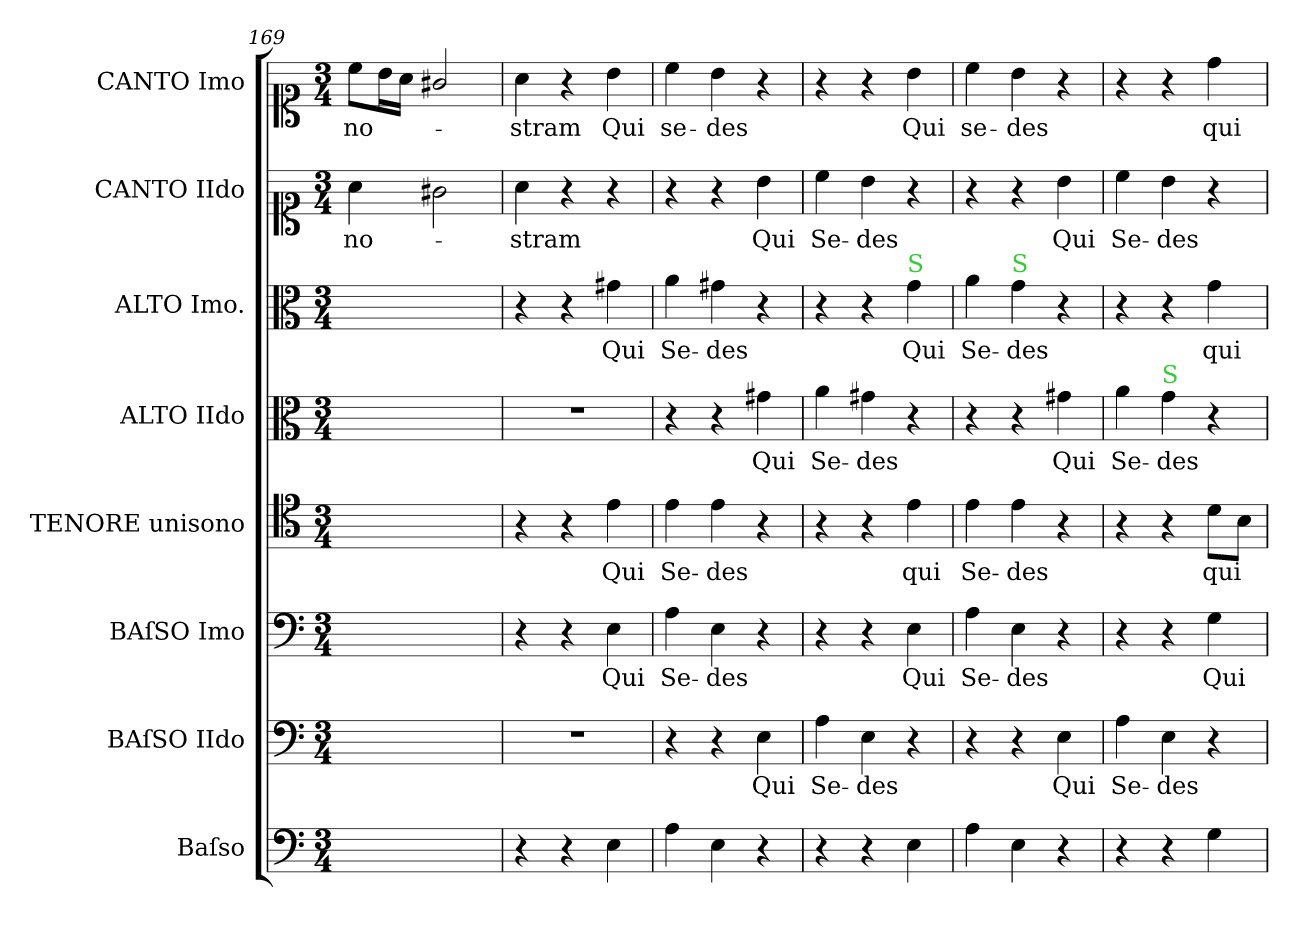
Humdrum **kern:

**kern	**kern	**text	**kern	**text	**kern	**text	**kern	**text	**kern	**text	**kern	**text	**kern	**text
*part8	*part7	*part7	*part6	*part6	*part5	*part5	*part4	*part4	*part3	*part3	*part2	*part2	*part1	*part1
*staff8	*staff7	*staff7	*staff6	*staff6	*staff5	*staff5	*staff4	*staff4	*staff3	*staff3	*staff2	*staff2	*staff1	*staff1
*I"Baſso	*I"BAſSO IIdo	*	*I"BAſSO Imo	*	*I"TENORE unisono	*	*I"ALTO IIdo	*	*I"ALTO Imo.	*	*I"CANTO IIdo	*	*I"CANTO Imo	*
*	*I'B 2	*	*I'B 1	*	*I'T	*	*I'A 2	*	*I'A 1	*	*	*	*	*
*clefF4	*clefF4	*	*clefF4	*	*clefC4	*	*clefC3	*	*clefC3	*	*clefC1	*	*clefC1	*
*k[]	*k[]	*	*k[]	*	*k[]	*	*k[]	*	*k[]	*	*k[]	*	*k[]	*
*C:	*C:	*	*C:	*	*C:	*	*C:	*	*C:	*	*C:	*	*C:	*
*M3/4	*M3/4	*	*M3/4	*	*M3/4	*	*M3/4	*	*M3/4	*	*M3/4	*	*M3/4	*
=169	=169	=169	=169	=169	=169	=169	=169	=169	=169	=169	=169	=169	=169	=169
2.ryy	2.ryy	.	2.ryy	.	2.ryy	.	2.ryy	.	2.ryy	.	4a\	no-	8cc\L	no-
.	.	.	.	.	.	.	.	.	.	.	.	.	16b\L	.
.	.	.	.	.	.	.	.	.	.	.	.	.	16a\JJ	.
.	.	.	.	.	.	.	.	.	.	.	2g#X\	.	2g#X/	.
=170	=170	=170	=170	=170	=170	=170	=170	=170	=170	=170	=170	=170	=170	=170
4r	2.r	.	4r	.	4r	.	2.r	.	4r	.	4a\	-stram	4a\	-stram
4r	.	.	4r	.	4r	.	.	.	4r	.	4r	.	4r	.
4E\	.	.	4E\	Qui	4e\	Qui	.	.	4g#X\	Qui	4r	.	4b\	Qui
=171	=171	=171	=171	=171	=171	=171	=171	=171	=171	=171	=171	=171	=171	=171
4A\	4r	.	4A\	Se-	4e\	Se-	4r	.	4a\	Se-	4r	.	4cc\	se-
4E\	4r	.	4E\	-des	4e\	-des	4r	.	4g#X\	-des	4r	.	4b\	-des
4r	4E\	Qui	4r	.	4r	.	4g#X\	Qui	4r	.	4b\	Qui	4r	.
=172	=172	=172	=172	=172	=172	=172	=172	=172	=172	=172	=172	=172	=172	=172
4r	4A\	Se-	4r	.	4r	.	4a\	Se-	4r	.	4cc\	Se-	4r	.
4r	4E\	-des	4r	.	4r	.	4g#X\	-des	4r	.	4b\	-des	4r	.
!	!	!	!	!	!	!	!	!	!LO:TX:a:color=limegreen:t=S	!	!	!	!	!
!	!	!	!	!LO:LY:i	!	!	!	!	!	!LO:LY:i	!	!	!	!LO:LY:i
4E\	4r	.	4E\	Qui	4e\	qui	4r	.	4g\	Qui	4r	.	4b\	Qui
=173	=173	=173	=173	=173	=173	=173	=173	=173	=173	=173	=173	=173	=173	=173
!	!	!	!	!LO:LY:i	!	!	!	!	!	!LO:LY:i	!	!	!	!LO:LY:i
4A\	4r	.	4A\	Se-	4e\	Se-	4r	.	4a\	Se-	4r	.	4cc\	se-
!	!	!	!	!	!	!	!	!	!LO:TX:a:color=limegreen:t=S	!	!	!	!	!
!	!	!	!	!LO:LY:i	!	!	!	!	!	!LO:LY:i	!	!	!	!LO:LY:i
4E\	4r	.	4E\	-des	4e\	-des	4r	.	4g\	-des	4r	.	4b\	-des
!	!	!LO:LY:i	!	!	!	!	!	!LO:LY:i	!	!	!	!LO:LY:i	!	!
4r	4E\	Qui	4r	.	4r	.	4g#X\	Qui	4r	.	4b\	Qui	4r	.
=174	=174	=174	=174	=174	=174	=174	=174	=174	=174	=174	=174	=174	=174	=174
!	!	!LO:LY:i	!	!	!	!	!	!LO:LY:i	!	!	!	!LO:LY:i	!	!
4r	4A\	Se-	4r	.	4r	.	4a\	Se-	4r	.	4cc\	Se-	4r	.
!	!	!	!	!	!	!	!LO:TX:a:color=limegreen:t=S	!	!	!	!	!	!	!
!	!	!LO:LY:i	!	!	!	!	!	!LO:LY:i	!	!	!	!LO:LY:i	!	!
4r	4E\	-des	4r	.	4r	.	4g\	-des	4r	.	4b\	-des	4r	.
!	!	!	!	!LO:LY:i	!	!	!	!	!	!	!	!	!	!
4G\	4r	.	4G\	Qui	8d\L	qui	4r	.	4g\	qui	4r	.	4dd\	qui
.	.	.	.	.	8B\J	.	.	.	.	.	.	.	.	.
=	=	=	=	=	=	=	=	=	=	=	=	=	=	=
*-	*-	*-	*-	*-	*-	*-	*-	*-	*-	*-	*-	*-	*-	*-
